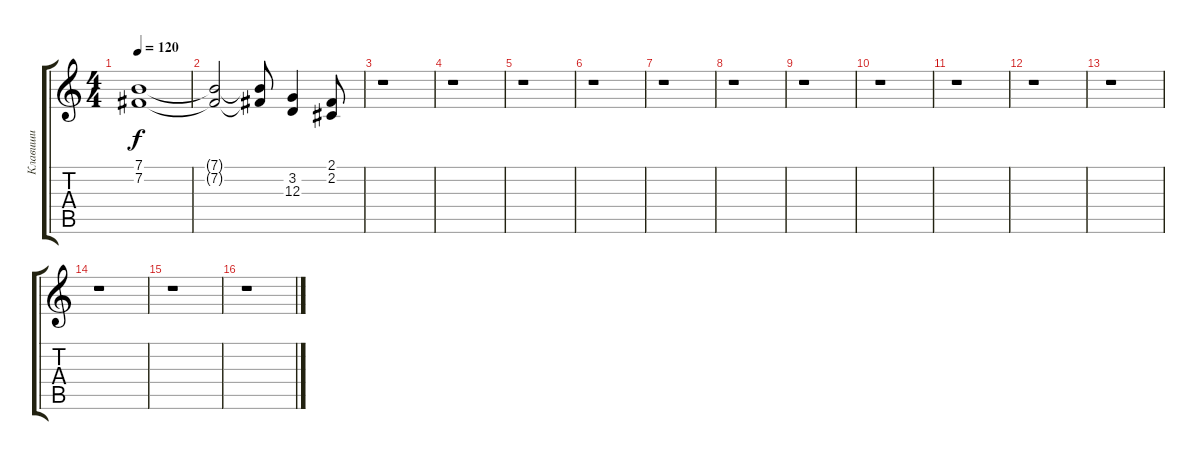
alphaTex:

\track ("Клавиши" "Клавиши") {instrument choiraahs}
\staff {score tabs}
\tuning (E4 B3 G3 D3 A2 E2) {hide}
\ts (4 4)
\tempo 120
\clef g2
\ks c
(7.1 7.2).1{dy f} |
(7.1{t} 7.2{t}).2 (7.1{t} 7.2{t}).8 (3.2 12.3).4 (2.1 2.2).8 |
r.1 |
r.1 |
r.1 |
r.1 |
r.1 |
r.1 |
r.1 |
r.1 |
r.1 |
r.1 |
r.1 |
r.1 |
r.1 |
r.1
